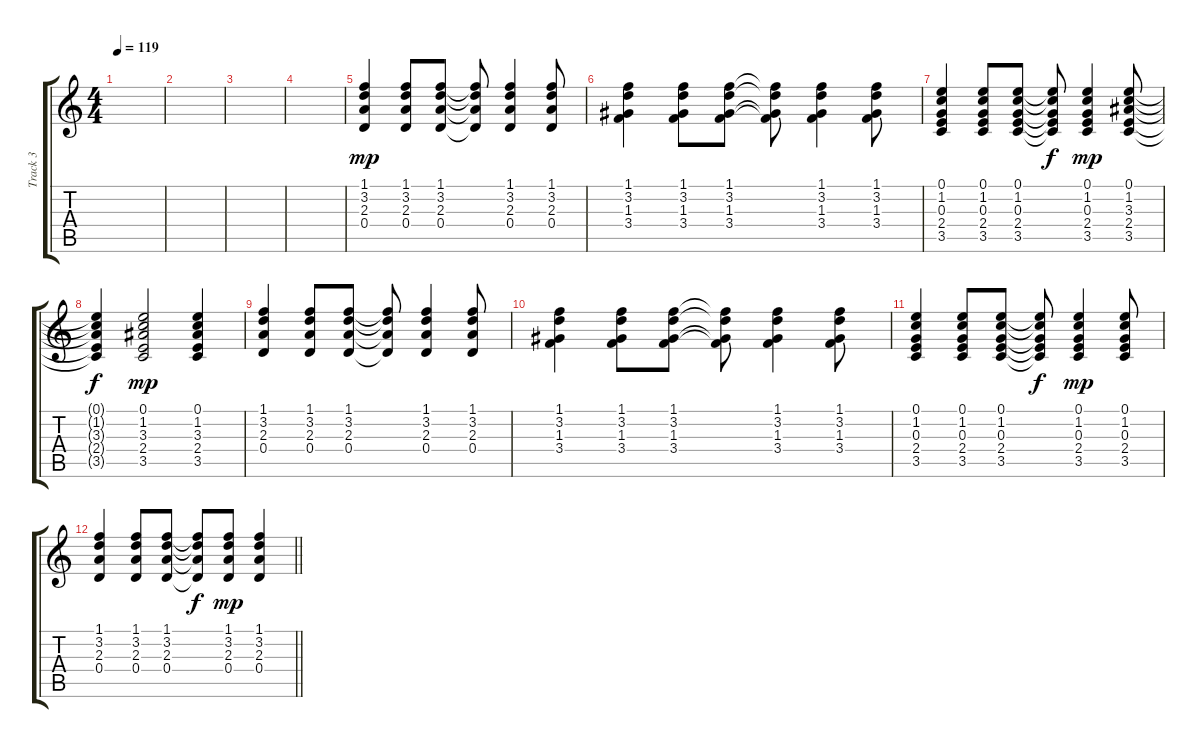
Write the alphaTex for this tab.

\track ("Track 3" "Track 3") {instrument electricguitarjazz}
\staff {score tabs}
\tuning (E4 B3 G3 D3 A2 E2) {hide}
\ts (4 4)
\tempo 119
\clef g2
\ks c
|
|
|
|
(1.1 3.2 2.3 0.4).4{dy mp} (1.1 3.2 2.3 0.4).8 (1.1 3.2 2.3 0.4).8 (1.1{t} 3.2{t} 2.3{t} 0.4{t}).8 (1.1 3.2 2.3 0.4).4 (1.1 3.2 2.3 0.4).8 |
(1.1 3.2 1.3 3.4).4 (1.1 3.2 1.3 3.4).8 (1.1 3.2 1.3 3.4).8 (1.1{t} 3.2{t} 1.3{t} 3.4{t}).8 (1.1 3.2 1.3 3.4).4 (1.1 3.2 1.3 3.4).8 |
(0.1 1.2 0.3 2.4 3.5).4 (0.1 1.2 0.3 2.4 3.5).8 (0.1 1.2 0.3 2.4 3.5).8 (0.1{t} 1.2{t} 0.3{t} 2.4{t} 3.5{t}).8{dy f} (0.1 1.2 0.3 2.4 3.5).4{dy mp} (0.1 1.2 3.3 2.4 3.5).8 |
(0.1{t} 1.2{t} 3.3{t} 2.4{t} 3.5{t}).4{dy f} (0.1 1.2 3.3 2.4 3.5).2{dy mp} (0.1 1.2 3.3 2.4 3.5).4 |
(1.1 3.2 2.3 0.4).4 (1.1 3.2 2.3 0.4).8 (1.1 3.2 2.3 0.4).8 (1.1{t} 3.2{t} 2.3{t} 0.4{t}).8 (1.1 3.2 2.3 0.4).4 (1.1 3.2 2.3 0.4).8 |
(1.1 3.2 1.3 3.4).4 (1.1 3.2 1.3 3.4).8 (1.1 3.2 1.3 3.4).8 (1.1{t} 3.2{t} 1.3{t} 3.4{t}).8 (1.1 3.2 1.3 3.4).4 (1.1 3.2 1.3 3.4).8 |
(0.1 1.2 0.3 2.4 3.5).4 (0.1 1.2 0.3 2.4 3.5).8 (0.1 1.2 0.3 2.4 3.5).8 (0.1{t} 1.2{t} 0.3{t} 2.4{t} 3.5{t}).8{dy f} (0.1 1.2 0.3 2.4 3.5).4{dy mp} (0.1 1.2 0.3 2.4 3.5).8 |
\barLineRight lightlight
(1.1 3.2 2.3 0.4).4 (1.1 3.2 2.3 0.4).8 (1.1 3.2 2.3 0.4).8 (1.1{t} 3.2{t} 2.3{t} 0.4{t}).8{dy f} (1.1 3.2 2.3 0.4).8{dy mp} (1.1 3.2 2.3 0.4).4
